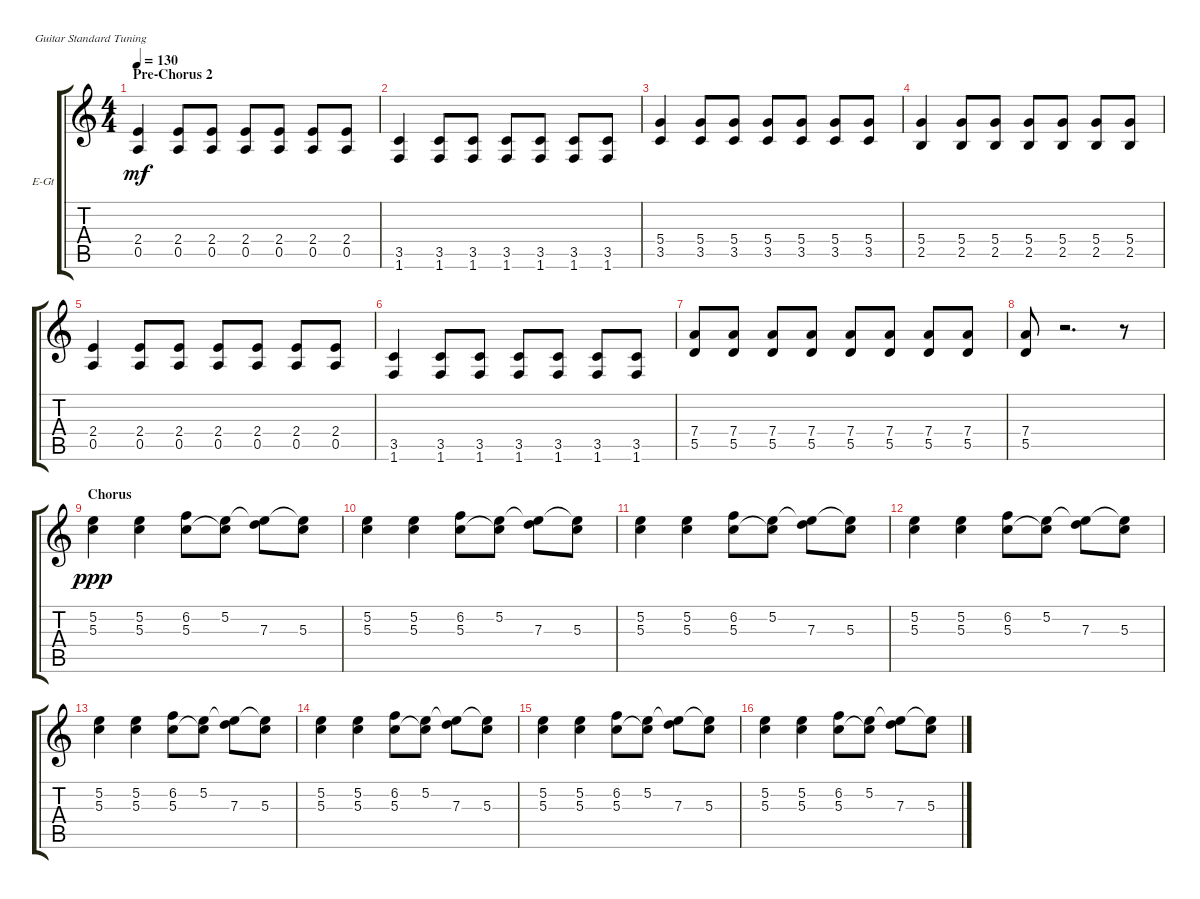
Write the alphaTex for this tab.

\defaultSystemsLayout 4
\bracketExtendMode groupsimilarinstruments
\firstSystemTrackNameOrientation horizontal
\otherSystemsTrackNameOrientation horizontal
\track ("dist. Gtr. 1" "E-Gt") {instrument distortionguitar}
\staff {score tabs}
\tuning (E4 B3 G3 D3 A2 E2)
\ts (4 4)
\section ("" "Pre-Chorus 2")
\tempo 130
\clef g2
\ks c
(0.5 2.4).4{dy mf} (0.5 2.4).8 (0.5 2.4).8 (0.5 2.4).8 (0.5 2.4).8 (0.5 2.4).8 (0.5 2.4).8 |
(1.6 3.5).4 (3.5 1.6).8 (3.5 1.6).8 (3.5 1.6).8 (3.5 1.6).8 (3.5 1.6).8 (3.5 1.6).8 |
(3.5 5.4).4 (3.5 5.4).8 (3.5 5.4).8 (3.5 5.4).8 (3.5 5.4).8 (3.5 5.4).8 (3.5 5.4).8 |
(2.5 5.4).4 (2.5 5.4).8 (2.5 5.4).8 (2.5 5.4).8 (2.5 5.4).8 (2.5 5.4).8 (2.5 5.4).8 |
(0.5 2.4).4 (0.5 2.4).8 (0.5 2.4).8 (0.5 2.4).8 (0.5 2.4).8 (0.5 2.4).8 (0.5 2.4).8 |
(1.6 3.5).4 (3.5 1.6).8 (3.5 1.6).8 (3.5 1.6).8 (3.5 1.6).8 (3.5 1.6).8 (3.5 1.6).8 |
(5.5 7.4).8 (5.5 7.4).8 (5.5 7.4).8 (5.5 7.4).8 (5.5 7.4).8 (5.5 7.4).8 (5.5 7.4).8 (5.5 7.4).8 |
(5.5 7.4).8 r.2{d} r.8 |
\section ("" "Chorus")
(5.2 5.3).4{dy ppp} (5.2 5.3).4 (6.2 5.3).8 (5.2 5.3{t}).8 (7.3 5.2{t}).8 (5.3 5.2{t}).8 |
(5.2 5.3).4 (5.2 5.3).4 (6.2 5.3).8 (5.2 5.3{t}).8 (7.3 5.2{t}).8 (5.3 5.2{t}).8 |
(5.2 5.3).4 (5.2 5.3).4 (6.2 5.3).8 (5.2 5.3{t}).8 (7.3 5.2{t}).8 (5.3 5.2{t}).8 |
(5.2 5.3).4 (5.2 5.3).4 (6.2 5.3).8 (5.2 5.3{t}).8 (7.3 5.2{t}).8 (5.3 5.2{t}).8 |
(5.2 5.3).4 (5.2 5.3).4 (6.2 5.3).8 (5.2 5.3{t}).8 (7.3 5.2{t}).8 (5.3 5.2{t}).8 |
(5.2 5.3).4 (5.2 5.3).4 (6.2 5.3).8 (5.2 5.3{t}).8 (7.3 5.2{t}).8 (5.3 5.2{t}).8 |
(5.2 5.3).4 (5.2 5.3).4 (6.2 5.3).8 (5.2 5.3{t}).8 (7.3 5.2{t}).8 (5.3 5.2{t}).8 |
(5.2 5.3).4 (5.2 5.3).4 (6.2 5.3).8 (5.2 5.3{t}).8 (7.3 5.2{t}).8 (5.3 5.2{t}).8
